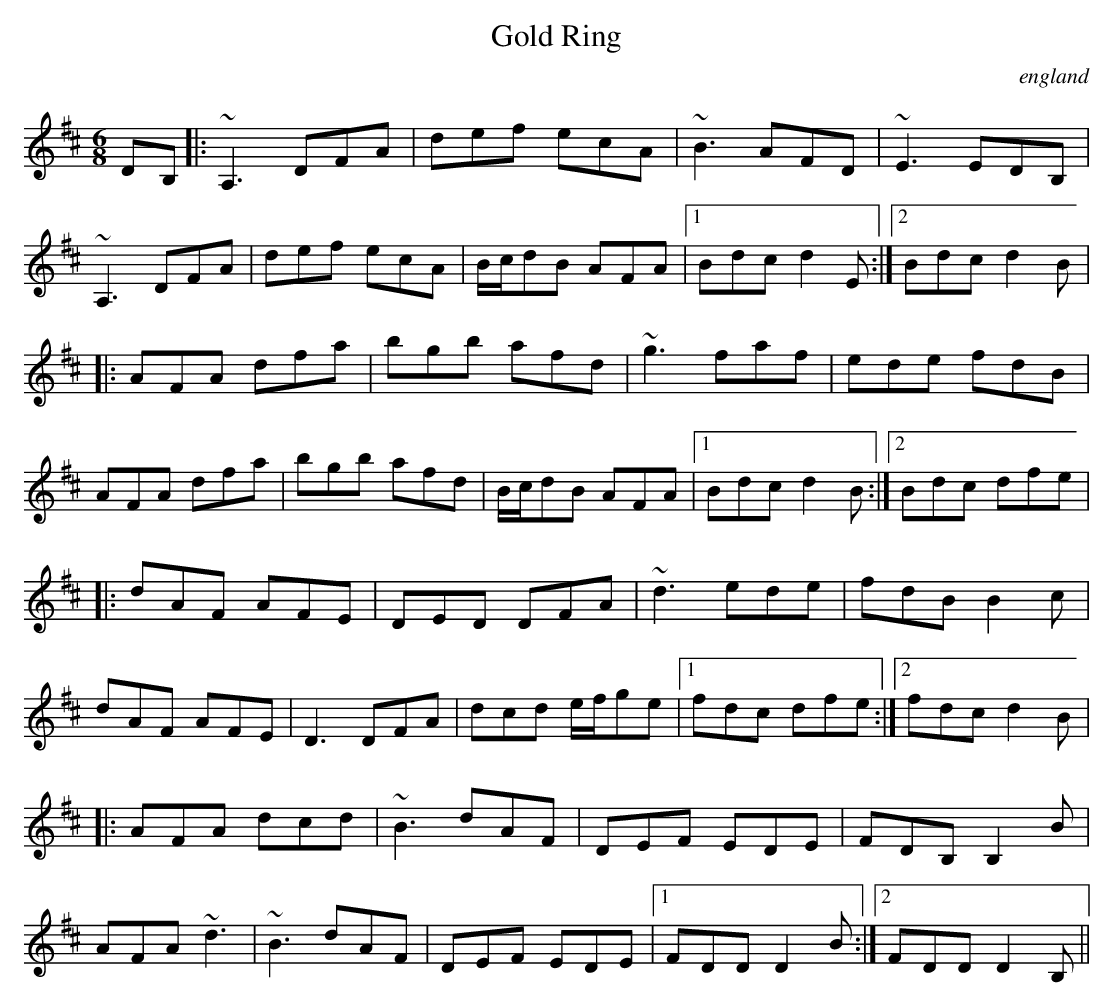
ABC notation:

X:1
T:Gold Ring
O:england
M:6/8
L:1/8
K:D
DB,|:~A,3 DFA|def ecA|~B3 AFD|~E3 EDB,|
~A,3 DFA|def ecA|B/2c/2dB AFA|1Bdc d2E:|2Bdc d2B|
|:AFA dfa|bgb afd|~g3 faf|ede fdB|
AFA dfa|bgb afd|B/c/dB AFA|1Bdc d2B:|2Bdc dfe|
|:dAF AFE|DED DFA|~d3 ede|fdB B2c|
dAF AFE|D3 DFA|dcd e/2f/2ge|1fdc dfe:|2fdc d2B|
|:AFA dcd|~B3 dAF|DEF EDE|FDB, B,2B|
AFA ~d3|~B3 dAF|DEF EDE|1FDD D2B:|2FDD D2B,||
